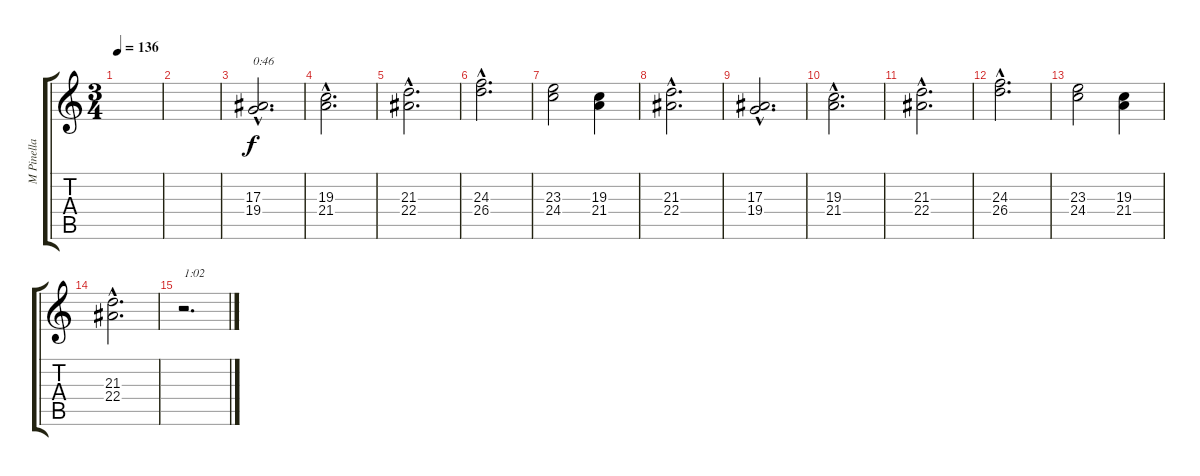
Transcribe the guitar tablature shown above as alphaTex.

\track ("M Pinella" "M Pinella") {instrument synthstrings2}
\staff {score tabs}
\tuning (D4 A3 F3 C3 G2 D2) {hide}
\ts (3 4)
\tempo 136
\clef g2
\ks c
|
|
(17.3{hac} 19.4{hac}).2{d txt "0:46" volume 10 instrument synthstrings2} |
(19.3{hac} 21.4{hac}).2{d} |
(21.3{hac} 22.4{hac}).2{d} |
(24.3{hac} 26.4{hac}).2{d} |
(23.3 24.4).2 (19.3 21.4).4 |
(21.3{hac} 22.4{hac}).2{d} |
(17.3{hac} 19.4{hac}).2{d} |
(19.3{hac} 21.4{hac}).2{d} |
(21.3{hac} 22.4{hac}).2{d} |
(24.3{hac} 26.4{hac}).2{d} |
(23.3 24.4).2 (19.3 21.4).4 |
(21.3{hac} 22.4{hac}).2{d} |
r.2{d txt "1:02"}
